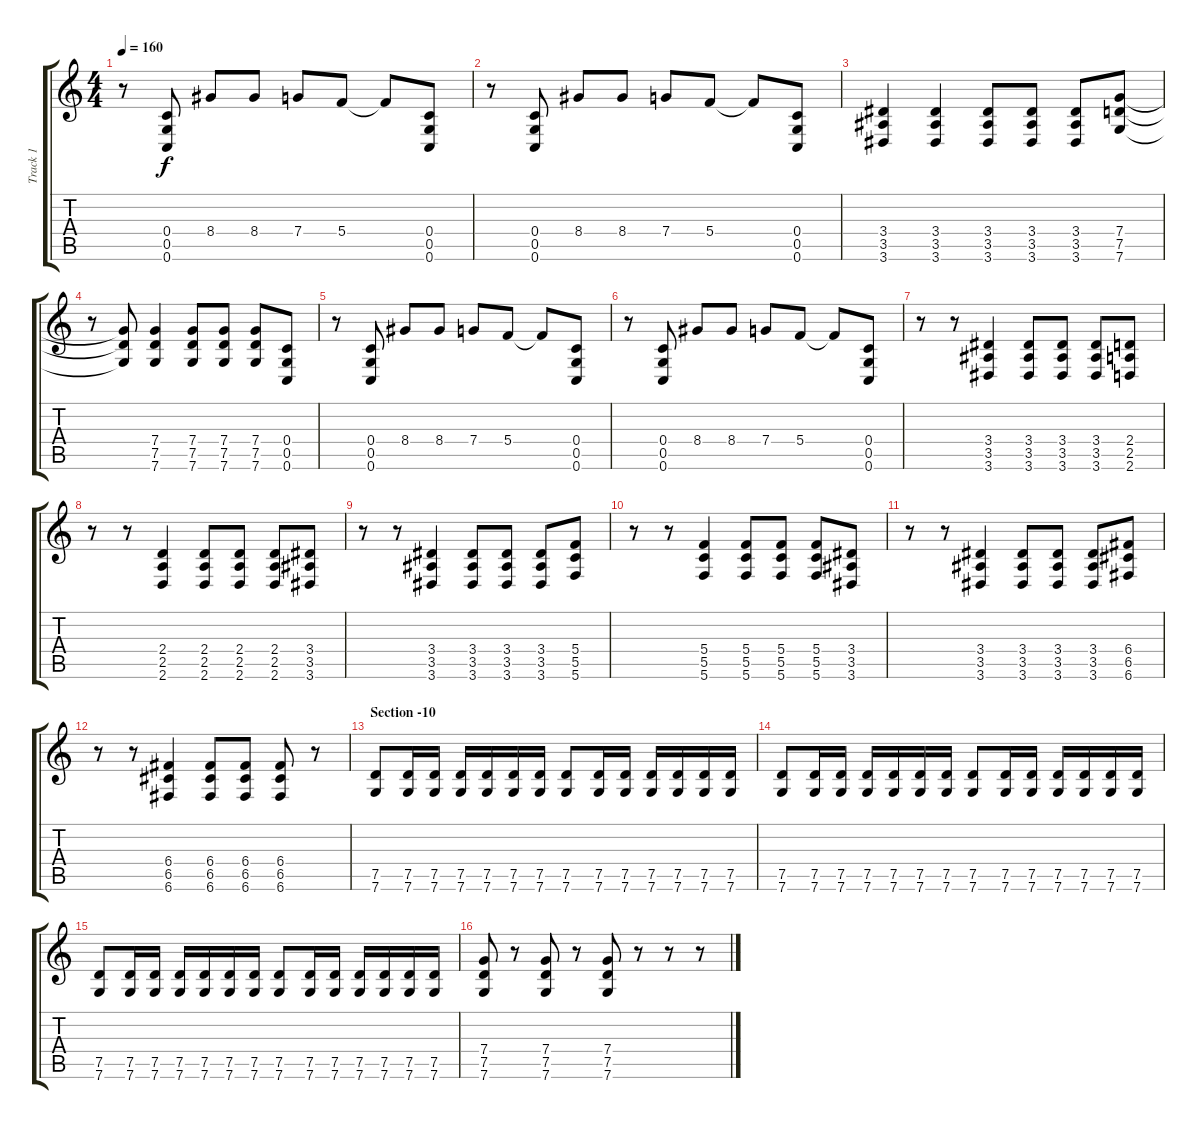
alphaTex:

\track ("Track 1" "Track 1") {instrument acousticguitarnylon}
\staff {score tabs}
\tuning (D4 A3 F3 C3 G2 C2) {hide}
\ts (4 4)
\tempo 160
\clef g2
\ks c
r.8{dy f} (0.4 0.5 0.6).8 8.4.8 8.4.8 7.4.8 5.4.8 5.4{t}.8 (0.4 0.5 0.6).8 |
r.8 (0.4 0.5 0.6).8 8.4.8 8.4.8 7.4.8 5.4.8 5.4{t}.8 (0.4 0.5 0.6).8 |
(3.4 3.5 3.6).4 (3.4 3.5 3.6).4 (3.4 3.5 3.6).8 (3.4 3.5 3.6).8 (3.4 3.5 3.6).8 (7.4 7.5 7.6).8 |
r.8 (7.4{t} 7.5{t} 7.6{t}).8 (7.4 7.5 7.6).4 (7.4 7.5 7.6).8 (7.4 7.5 7.6).8 (7.4 7.5 7.6).8 (0.4 0.5 0.6).8 |
r.8 (0.4 0.5 0.6).8 8.4.8 8.4.8 7.4.8 5.4.8 5.4{t}.8 (0.4 0.5 0.6).8 |
r.8 (0.4 0.5 0.6).8 8.4.8 8.4.8 7.4.8 5.4.8 5.4{t}.8 (0.4 0.5 0.6).8 |
r.8 r.8 (3.4 3.5 3.6).4 (3.4 3.5 3.6).8 (3.4 3.5 3.6).8 (3.4 3.5 3.6).8 (2.4 2.5 2.6).8 |
r.8 r.8 (2.4 2.5 2.6).4 (2.4 2.5 2.6).8 (2.4 2.5 2.6).8 (2.4 2.5 2.6).8 (3.4 3.5 3.6).8 |
r.8 r.8 (3.4 3.5 3.6).4 (3.4 3.5 3.6).8 (3.4 3.5 3.6).8 (3.4 3.5 3.6).8 (5.4 5.5 5.6).8 |
r.8 r.8 (5.4 5.5 5.6).4 (5.4 5.5 5.6).8 (5.4 5.5 5.6).8 (5.4 5.5 5.6).8 (3.4 3.5 3.6).8 |
r.8 r.8 (3.4 3.5 3.6).4 (3.4 3.5 3.6).8 (3.4 3.5 3.6).8 (3.4 3.5 3.6).8 (6.4 6.5 6.6).8 |
r.8 r.8 (6.4 6.5 6.6).4 (6.4 6.5 6.6).8 (6.4 6.5 6.6).8 (6.4 6.5 6.6).8 r.8 |
\section ("" "Section -10")
(7.5 7.6).8 (7.5 7.6).16 (7.5 7.6).16 (7.5 7.6).16 (7.5 7.6).16 (7.5 7.6).16 (7.5 7.6).16 (7.5 7.6).8 (7.5 7.6).16 (7.5 7.6).16 (7.5 7.6).16 (7.5 7.6).16 (7.5 7.6).16 (7.5 7.6).16 |
(7.5 7.6).8 (7.5 7.6).16 (7.5 7.6).16 (7.5 7.6).16 (7.5 7.6).16 (7.5 7.6).16 (7.5 7.6).16 (7.5 7.6).8 (7.5 7.6).16 (7.5 7.6).16 (7.5 7.6).16 (7.5 7.6).16 (7.5 7.6).16 (7.5 7.6).16 |
(7.5 7.6).8 (7.5 7.6).16 (7.5 7.6).16 (7.5 7.6).16 (7.5 7.6).16 (7.5 7.6).16 (7.5 7.6).16 (7.5 7.6).8 (7.5 7.6).16 (7.5 7.6).16 (7.5 7.6).16 (7.5 7.6).16 (7.5 7.6).16 (7.5 7.6).16 |
(7.4 7.5 7.6).8 r.8 (7.4 7.5 7.6).8 r.8 (7.4 7.5 7.6).8 r.8 r.8 r.8
